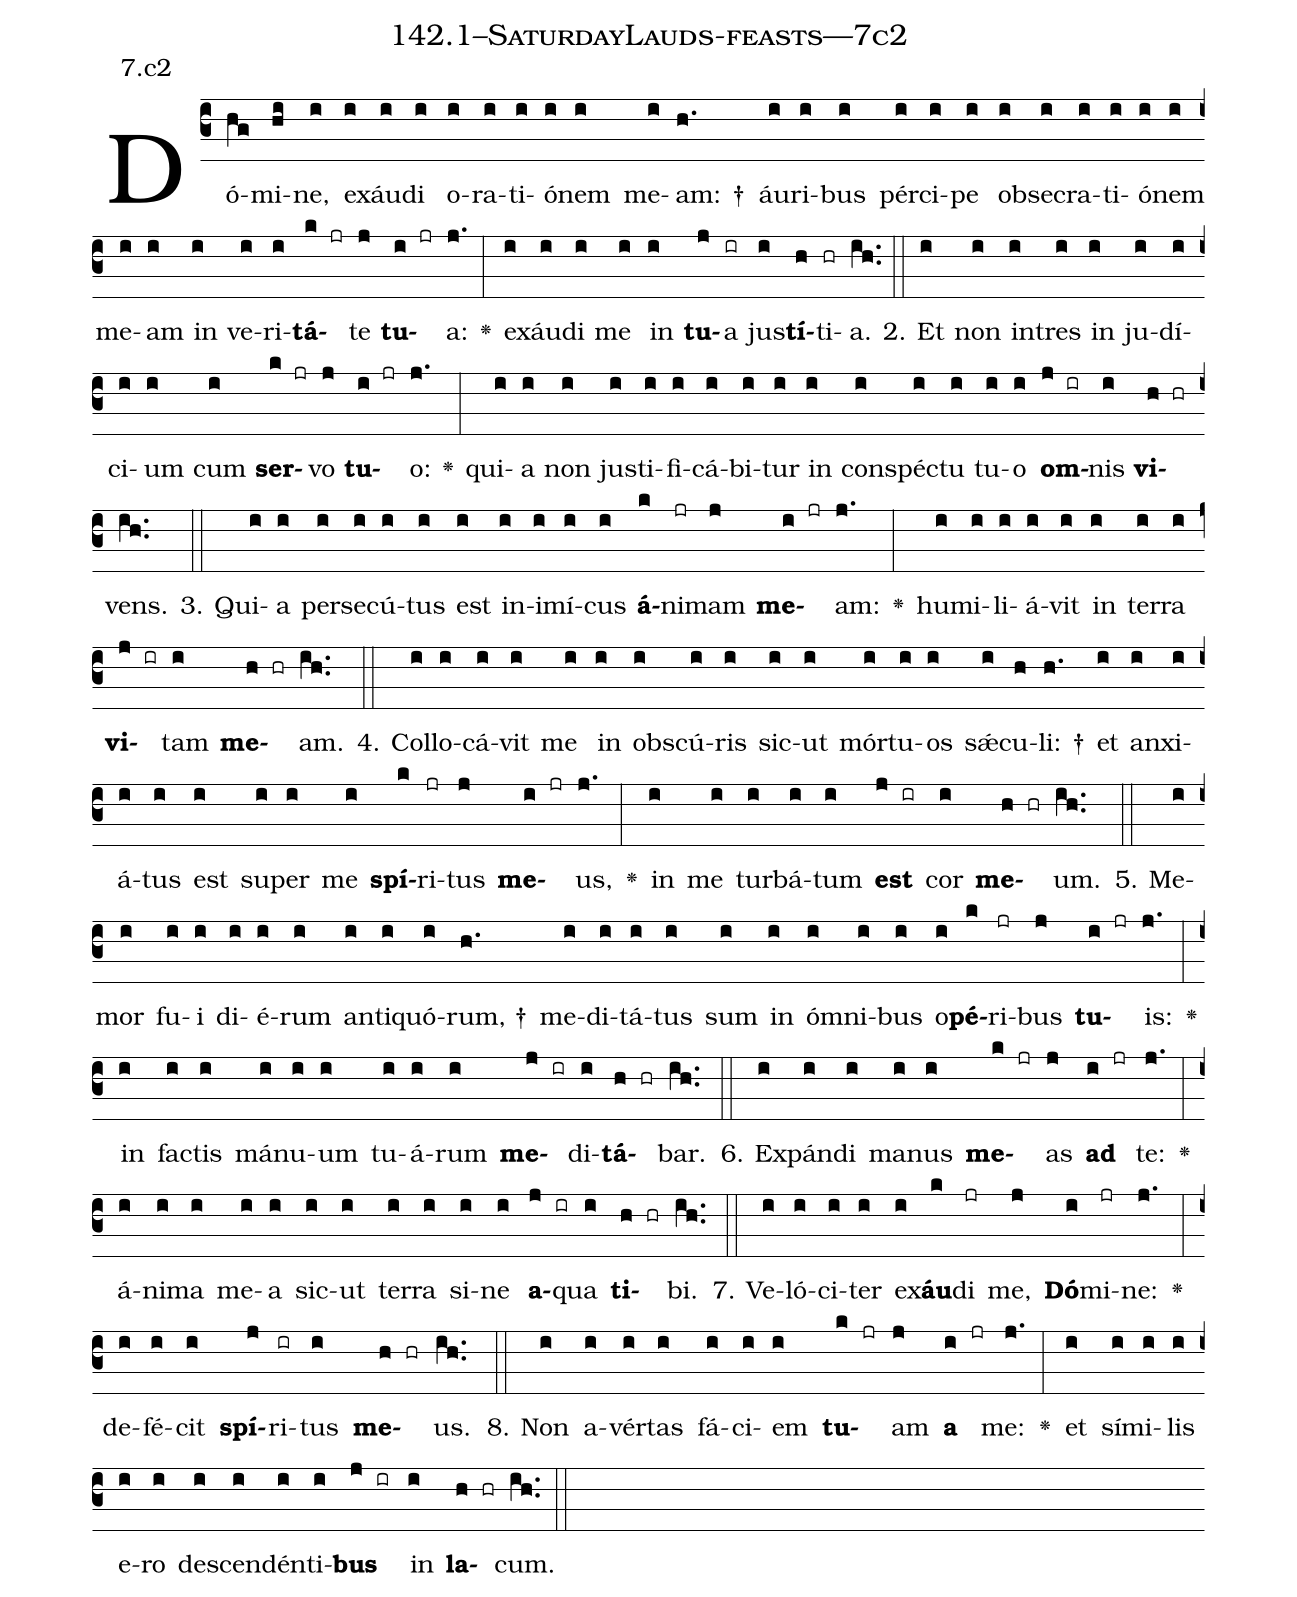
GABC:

name: 142.1--SaturdayLauds-feasts---7c2;
annotation: 7.c2;
%%
(c3)Dó(hg)mi(hi)ne,(i) ex(i)áu(i)di(i) o(i)ra(i)ti(i)ó(i)nem(i) me(i)am: †(h.) áu(i)ri(i)bus(i) pér(i)ci(i)pe(i) ob(i)se(i)cra(i)ti(i)ó(i)nem(i) me(i)am(i) in(i) ve(i)ri(i)<b>tá</b>(k jr)te(j) <b>tu</b>(i jr)a:(j.) <v>\greheightstar</v>(:) ex(i)áu(i)di(i) me(i) in(i) <b>tu</b>(j)a(ir) jus(i)<b>tí</b>(h)ti(hr)a.(ih..) (::)
2. Et(i) non(i) in(i)tres(i) in(i) ju(i)dí(i)ci(i)um(i) cum(i) <b>ser</b>(k jr)vo(j) <b>tu</b>(i jr)o:(j.) <v>\greheightstar</v>(:) qui(i)a(i) non(i) jus(i)ti(i)fi(i)cá(i)bi(i)tur(i) in(i) con(i)spéc(i)tu(i) tu(i)o(i) <b>om</b>(j ir)nis(i) <b>vi</b>(h hr)vens.(ih..) (::)
3. Qui(i)a(i) per(i)se(i)cú(i)tus(i) est(i) in(i)i(i)mí(i)cus(i) <b>á</b>(k)ni(jr)mam(j) <b>me</b>(i jr)am:(j.) <v>\greheightstar</v>(:) hu(i)mi(i)li(i)á(i)vit(i) in(i) ter(i)ra(i) <b>vi</b>(j ir)tam(i) <b>me</b>(h hr)am.(ih..) (::)
4. Col(i)lo(i)cá(i)vit(i) me(i) in(i) obs(i)cú(i)ris(i) sic(i)ut(i) mór(i)tu(i)os(i) sǽ(i)cu(h)li: †(h.) et(i) an(i)xi(i)á(i)tus(i) est(i) su(i)per(i) me(i) <b>spí</b>(k)ri(jr)tus(j) <b>me</b>(i jr)us,(j.) <v>\greheightstar</v>(:) in(i) me(i) tur(i)bá(i)tum(i) <b>est</b>(j ir) cor(i) <b>me</b>(h hr)um.(ih..) (::)
5. Me(i)mor(i) fu(i)i(i) di(i)é(i)rum(i) an(i)ti(i)quó(i)rum, †(h.) me(i)di(i)tá(i)tus(i) sum(i) in(i) óm(i)ni(i)bus(i) o(i)<b>pé</b>(k)ri(jr)bus(j) <b>tu</b>(i jr)is:(j.) <v>\greheightstar</v>(:) in(i) fac(i)tis(i) má(i)nu(i)um(i) tu(i)á(i)rum(i) <b>me</b>(j ir)di(i)<b>tá</b>(h hr)bar.(ih..) (::)
6. Ex(i)pán(i)di(i) ma(i)nus(i) <b>me</b>(k jr)as(j) <b>ad</b>(i jr) te:(j.) <v>\greheightstar</v>(:) á(i)ni(i)ma(i) me(i)a(i) sic(i)ut(i) ter(i)ra(i) si(i)ne(i) <b>a</b>(j ir)qua(i) <b>ti</b>(h hr)bi.(ih..) (::)
7. Ve(i)ló(i)ci(i)ter(i) ex(i)<b>áu</b>(k)di(jr) me,(j) <b>Dó</b>(i)mi(jr)ne:(j.) <v>\greheightstar</v>(:) de(i)fé(i)cit(i) <b>spí</b>(j)ri(ir)tus(i) <b>me</b>(h hr)us.(ih..) (::)
8. Non(i) a(i)vér(i)tas(i) fá(i)ci(i)em(i) <b>tu</b>(k jr)am(j) <b>a</b>(i jr) me:(j.) <v>\greheightstar</v>(:) et(i) sí(i)mi(i)lis(i) e(i)ro(i) de(i)scen(i)dén(i)ti(i)<b>bus</b>(j ir) in(i) <b>la</b>(h hr)cum.(ih..) (::)
